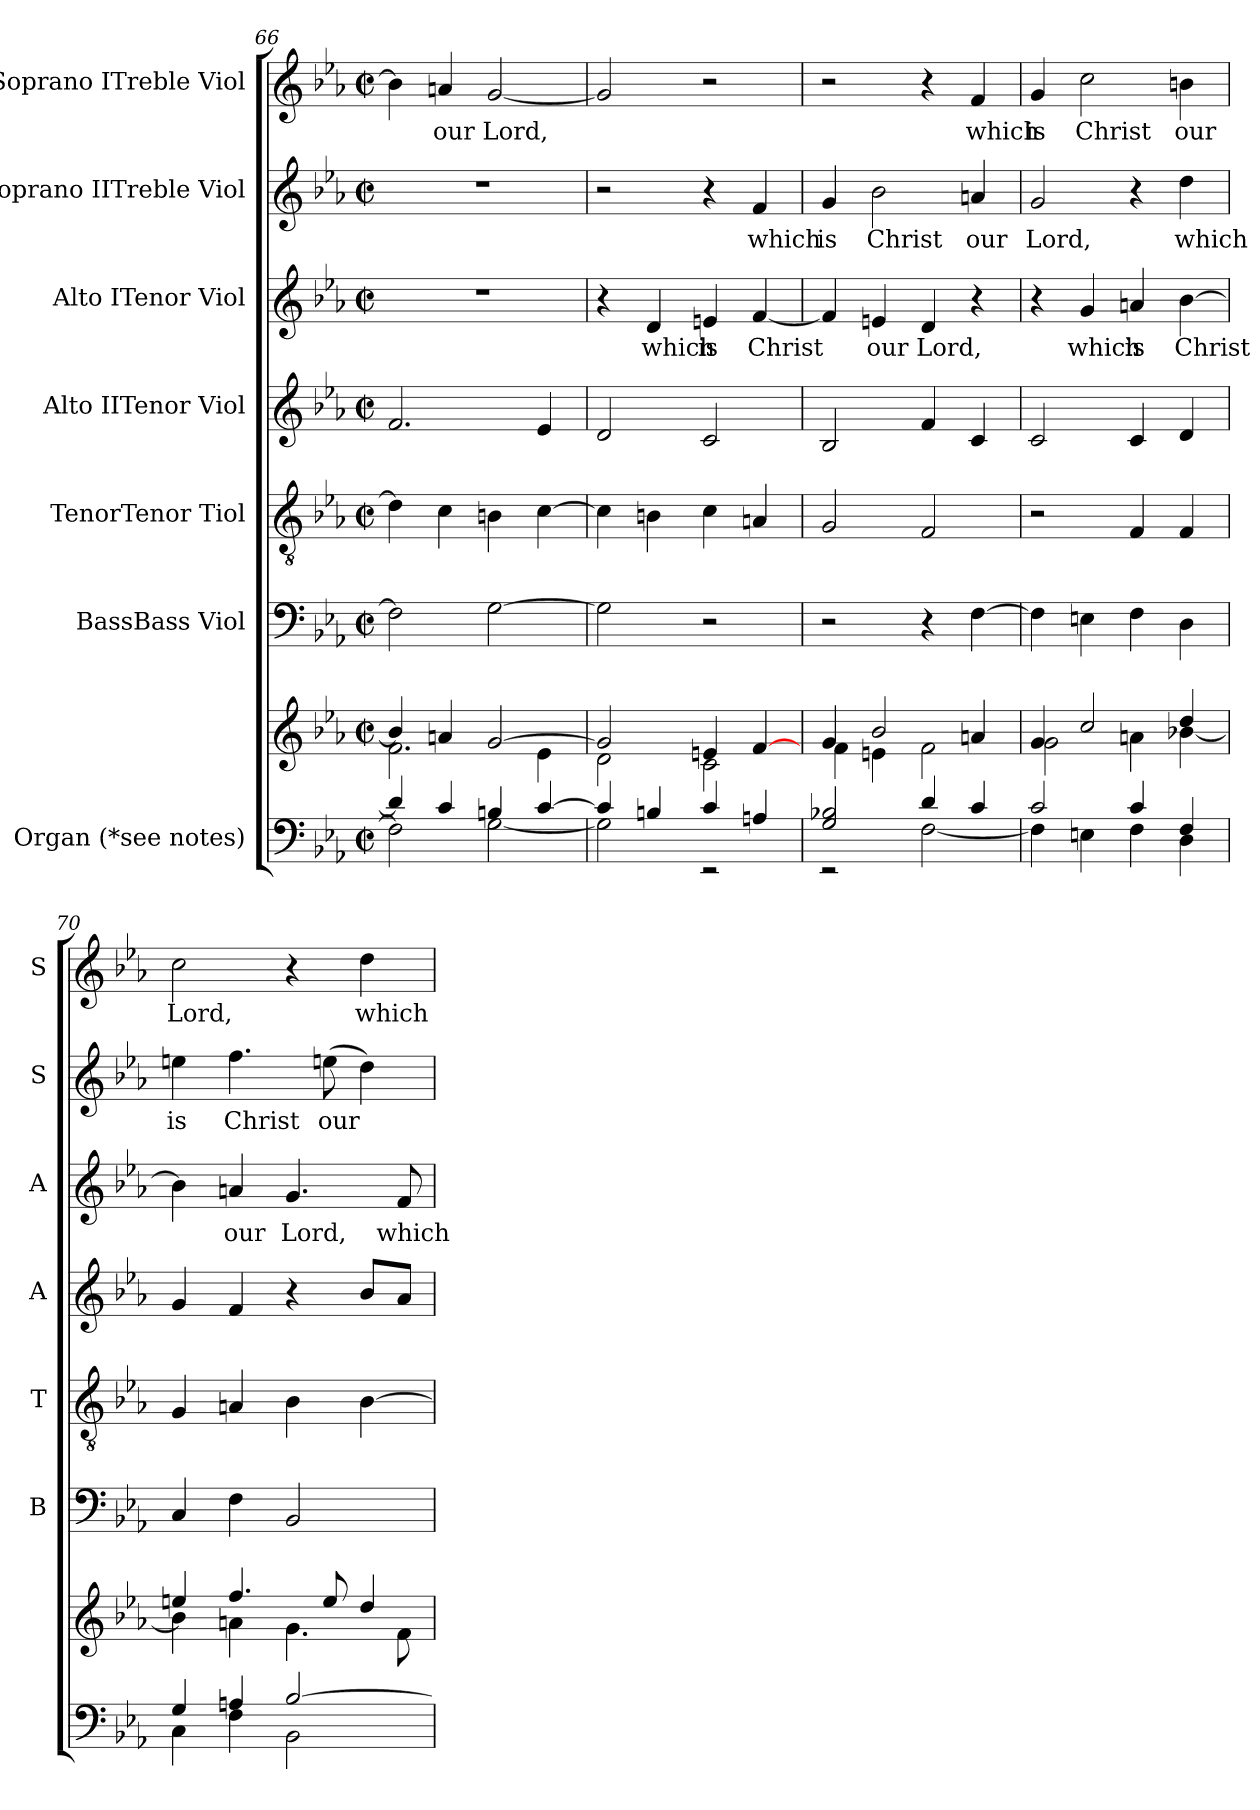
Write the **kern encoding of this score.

**kern	**kern	**kern	**kern	**kern	**kern	**text	**kern	**text	**kern	**text
*part7	*part7	*part6	*part5	*part4	*part3	*part3	*part2	*part2	*part1	*part1
*staff8	*staff7	*staff6	*staff5	*staff4	*staff3	*staff3	*staff2	*staff2	*staff1	*staff1
*I"Organ (*see notes)	*	*I"BassBass Viol	*I"TenorTenor Tiol	*I"Alto IITenor Viol	*I"Alto ITenor Viol	*	*I"Soprano IITreble Viol	*	*I"Soprano ITreble Viol	*
*	*	*I'B	*I'T	*I'A	*I'A	*	*I'S	*	*I'S	*
*clefF4	*clefG2	*clefF4	*clefGv2	*clefG2	*clefG2	*	*clefG2	*	*clefG2	*
*	*	*	*ITrd7c12	*	*	*	*	*	*	*
*k[b-e-a-]	*k[b-e-a-]	*k[b-e-a-]	*k[b-e-a-]	*k[b-e-a-]	*k[b-e-a-]	*	*k[b-e-a-]	*	*k[b-e-a-]	*
*E-:	*E-:	*E-:	*E-:	*E-:	*E-:	*	*E-:	*	*E-:	*
*M2/2	*M2/2	*M2/2	*M2/2	*M2/2	*M2/2	*	*M2/2	*	*M2/2	*
*met(c|)	*met(c|)	*met(c|)	*met(c|)	*met(c|)	*met(c|)	*	*met(c|)	*	*met(c|)	*
=66	=66	=66	=66	=66	=66	=66	=66	=66	=66	=66
*^	*^	*	*	*	*	*	*	*	*	*
4d/]	2F\]	4b-/]	2.f\	2F\]	4D\]	2.f/	1r	.	1r	.	4b-\]	.
!	!	!	!	!	!	!	!	!	!	!	!	!LO:LY:b
4c/	.	4an/	.	.	4C\	.	.	.	.	.	4an/	our
!	!	!	!	!	!	!	!	!	!	!	!	!LO:LY:b
4Bn/	[<2G\	[>2g/	.	[>2G\	4BBn\	.	.	.	.	.	[<2g/	Lord,
[>4c/	.	.	4e-\	.	[>4C\	4e-/	.	.	.	.	.	.
=67	=67	=67	=67	=67	=67	=67	=67	=67	=67	=67	=67	=67
4c/]	2G\]	2g/]	2d\	2G\]	4C\]	2d/	4r	.	2r	.	2g/]	.
!	!	!	!	!	!	!	!	!LO:LY:b	!	!	!	!
4Bn/	.	.	.	.	4BBn\	.	4d/	which	.	.	.	.
!	!	!	!	!	!	!	!	!LO:LY:b	!	!	!	!
4c/	2rEE	4en/	2c\	2r	4C\	2c/	4en/	is	4r	.	2r	.
!	!	!	!	!	!	!	!	!LO:LY:b	!	!LO:LY:b	!	!
4An/	.	[<4f/	.	.	4AAn/	.	[<4f/	Christ	4f/	which	.	.
=68	=68	=68	=68	=68	=68	=68	=68	=68	=68	=68	=68	=68
!	!	!	!	!	!	!	!	!	!	!LO:LY:b	!	!
2G/ 2B-X/	2rEE	4g/	4f\	2r	2GG/	2B-/	4f/]	.	4g/	is	2r	.
!	!	!	!	!	!	!	!	!LO:LY:b	!	!LO:LY:b	!	!
.	.	2b-/	4en\	.	.	.	4en/	our	2b-\	Christ	.	.
!	!	!	!	!	!	!	!	!LO:LY:b	!	!	!	!
4d/	[<2F\	.	2f\	4r	2FF/	4f/	4d/	Lord,	.	.	4r	.
!	!	!	!	!	!	!	!	!	!	!LO:LY:b	!	!LO:LY:b
4c/	.	4an/	.	[>4F\	.	4c/	4r	.	4an/	our	4f/	which
=69	=69	=69	=69	=69	=69	=69	=69	=69	=69	=69	=69	=69
!	!	!	!	!	!	!	!	!	!	!LO:LY:b	!	!LO:LY:b
2c/	4F\]	4g/	2g\	4F\]	2r	2c/	4r	.	2g/	Lord,	4g/	is
!	!	!	!	!	!	!	!	!LO:LY:b	!	!	!	!LO:LY:b
.	4En\	2cc/	.	4En\	.	.	4g/	which	.	.	2cc\	Christ
!	!	!	!	!	!	!	!	!LO:LY:b	!	!	!	!
4c/	4F\	.	4an\	4F\	4FF/	4c/	4an/	is	4r	.	.	.
!	!	!	!	!	!	!	!	!LO:LY:b	!	!LO:LY:b	!	!LO:LY:b
4F/	4D\	4dd/	[<4b-X\	4D\	4FF/	4d/	[>4b-\	Christ	4dd\	which	4bn\	our
!!LO:PB:g=z
=70	=70	=70	=70	=70	=70	=70	=70	=70	=70	=70	=70	=70
!	!	!	!	!	!	!	!	!	!	!LO:LY:b	!	!LO:LY:b
4G/	4C\	4een/	4b-\]	4C/	4GG/	4g/	4b-\]	.	4een\	is	2cc\	Lord,
!	!	!	!	!	!	!	!	!LO:LY:b	!	!LO:LY:b	!	!
4An/	4F\	4.ff/	4an\	4F\	4AAn/	4f/	4an/	our	4.ff\	Christ	.	.
!	!	!	!	!	!	!	!	!LO:LY:b	!	!	!	!
[>2B-/	2BB-\	.	4.g\	2BB-/	4BB-\	4r	4.g/	Lord,	.	.	4r	.
!	!	!	!	!	!	!	!	!	!	!LO:LY:b	!	!
.	.	8ee/	.	.	.	.	.	.	(>8een\	our	.	.
!	!	!	!	!	!	!	!	!	!	!	!	!LO:LY:b
.	.	4dd/	.	.	[>4BB-\	8b-/L	.	.	4dd\)	.	4dd\	which
!	!	!	!	!	!	!	!	!LO:LY:b	!	!	!	!
.	.	.	8f\	.	.	8a-/J	8f/	which	.	.	.	.
*v	*v	*	*	*	*	*	*	*	*	*	*	*
*	*v	*v	*	*	*	*	*	*	*	*	*
=	=	=	=	=	=	=	=	=	=	=
*-	*-	*-	*-	*-	*-	*-	*-	*-	*-	*-
